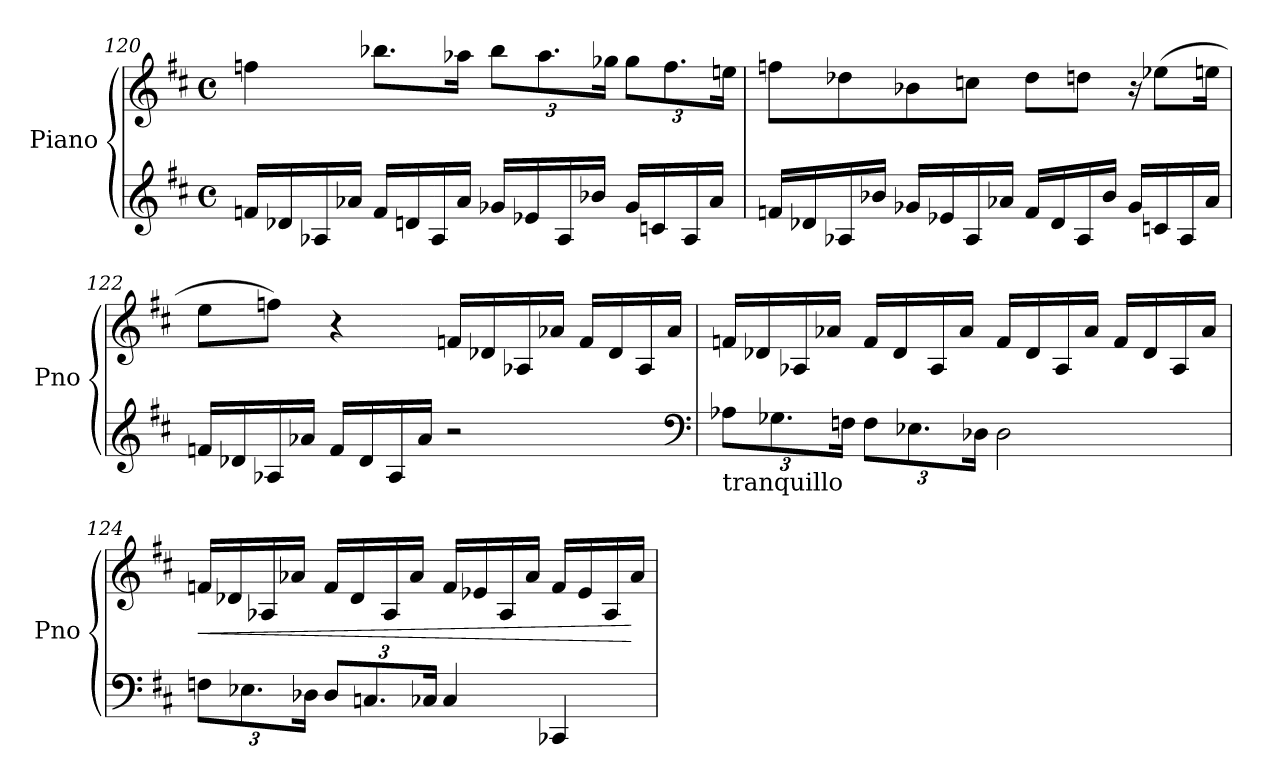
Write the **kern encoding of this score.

**kern	**kern	**dynam
*part1	*part1	*part1
*staff2	*staff1	*staff1/2
*I"Piano	*	*
*I'Pno	*	*
!!LO:LB:g=z
*clefG2	*clefG2	*
*k[f#c#]	*k[f#c#]	*
*D:	*D:	*
*M4/4	*M4/4	*
*met(c)	*met(c)	*
=120	=120	=120
16fn/LL	4ffn\	.
16d-X/	.	.
16A-X/	.	.
16a-X/JJ	.	.
16f/LL	8.bb-X\L	.
16dn/	.	.
16A-/	.	.
16a-/JJ	16aa-X\Jk	.
*	*Xbrackettup	*
16g-X/LL	12bb-\L	.
16e-X/	.	.
.	12.aa-\	.
16A-/	.	.
16b-X/JJ	.	.
.	24gg-X\Jk	.
16g-/LL	12gg-\L	.
16cn/	.	.
.	12.ff\	.
16A-/	.	.
16a-/JJ	.	.
.	24een\Jk	.
=121	=121	=121
16fn/LL	8ffn\L	.
16d-X/	.	.
16A-X/	8dd-X\	.
16b-X/JJ	.	.
16g-X/LL	8b-X\	.
16e-X/	.	.
16A-/	8ccn\J	.
16a-X/JJ	.	.
16f/LL	8dd-\L	.
16d-/	.	.
16A-/	8ddn\J	.
16b-/JJ	.	.
16g-/LL	16r	.
16cn/	(8ee-X\L	.
16A-/	.	.
16a-/JJ	16een\Jk	.
!!LO:LB:g=z
=122	=122	=122
16fn/LL	8ee\L	.
16d-X/	.	.
16A-X/	8ffn\J)	.
16a-X/JJ	.	.
16f/LL	4r	.
16d-/	.	.
16A-/	.	.
16a-/JJ	.	.
2r	16fn/LL	.
.	16d-X/	.
.	16A-X/	.
.	16a-X/JJ	.
.	16f/LL	.
.	16d-/	.
.	16A-/	.
.	16a-/JJ	.
*clefF4	*	*
=123	=123	=123
*Xbrackettup	*	*
!LO:TX:b:t=tranquillo	!	!
12A-X\L	16fn/LL	.
.	16d-X/	.
12.G-X\	.	.
.	16A-X/	.
.	16a-X/JJ	.
24Fn\Jk	.	.
12F\L	16f/LL	.
.	16d-/	.
12.E-X\	.	.
.	16A-/	.
.	16a-/JJ	.
24D-X\Jk	.	.
2D-\	16f/LL	.
.	16d-/	.
.	16A-/	.
.	16a-/JJ	.
.	16f/LL	.
.	16d-/	.
.	16A-/	.
.	16a-/JJ	.
!!LO:PB:g=z
=124	=124	=124
!	!	!LO:HP:b
12Fn\L	16fn/LL	<
.	16d-X/	.
12.E-X\	.	.
.	16A-X/	.
.	16a-X/JJ	.
24D-X\Jk	.	.
12D-/L	16f/LL	.
.	16d-/	.
12.Cn/	.	.
.	16A-/	.
.	16a-/JJ	.
24C-X/Jk	.	.
4C-/	16f/LL	.
.	16e-X/	.
.	16A-/	.
.	16a-/JJ	.
4CC-X/	16f/LL	.
.	16e-/	.
.	16A-/	.
.	16a-/JJ	[
=	=	=
*-	*-	*-
